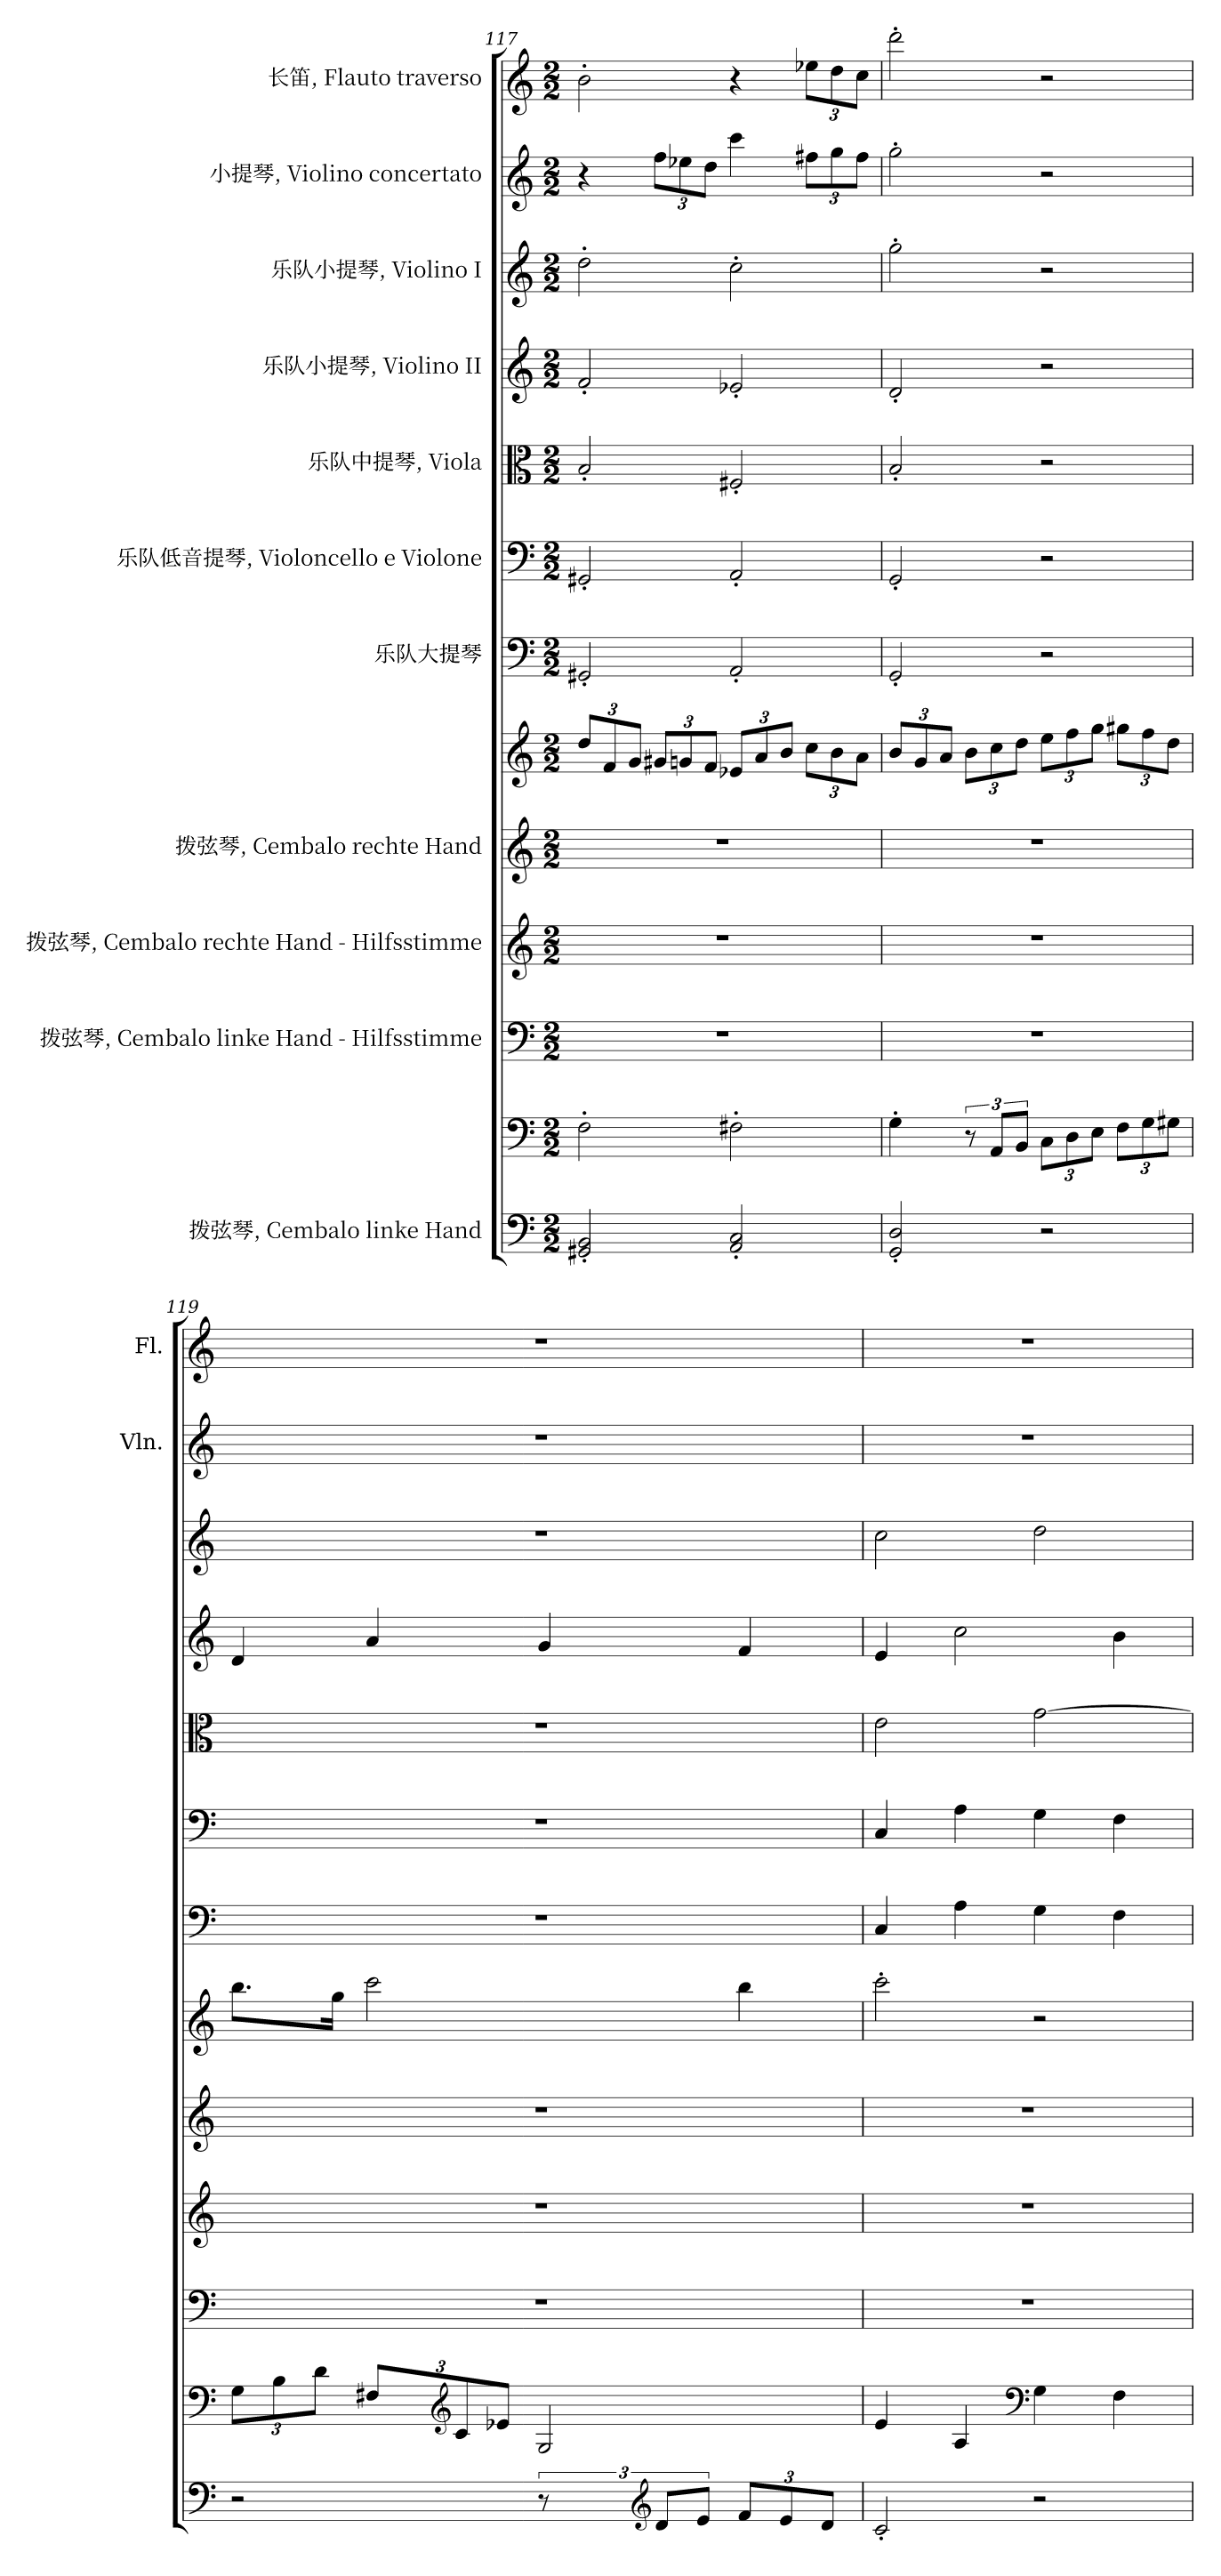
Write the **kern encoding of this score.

**kern	**kern	**kern	**kern	**kern	**kern	**kern	**kern	**kern	**kern	**kern	**kern	**kern
*part11	*part11	*part10	*part9	*part8	*part8	*part7	*part6	*part5	*part4	*part3	*part2	*part1
*staff13	*staff12	*staff11	*staff10	*staff9	*staff8	*staff7	*staff6	*staff5	*staff4	*staff3	*staff2	*staff1
*I"拨弦琴, Cembalo linke Hand	*	*I"拨弦琴, Cembalo linke Hand - Hilfsstimme	*I"拨弦琴, Cembalo rechte Hand - Hilfsstimme	*I"拨弦琴, Cembalo rechte Hand	*	*I"乐队大提琴	*I"乐队低音提琴, Violoncello e Violone	*I"乐队中提琴, Viola	*I"乐队小提琴, Violino II	*I"乐队小提琴, Violino I	*I"小提琴, Violino concertato	*I"长笛, Flauto traverso
*	*	*	*	*	*	*	*	*	*	*	*I'Vln.	*I'Fl.
*clefF4	*clefF4	*clefF4	*clefG2	*clefG2	*clefG2	*clefF4	*clefF4	*clefC3	*clefG2	*clefG2	*clefG2	*clefG2
*	*	*	*	*	*	*	*ITrd7c12	*	*	*	*	*
*k[]	*k[]	*k[]	*k[]	*k[]	*k[]	*k[]	*k[]	*k[]	*k[]	*k[]	*k[]	*k[]
*M2/2	*M2/2	*M2/2	*M2/2	*M2/2	*M2/2	*M2/2	*M2/2	*M2/2	*M2/2	*M2/2	*M2/2	*M2/2
*	*	*	*	*	*Xbrackettup	*	*	*	*	*	*	*
=117	=117	=117	=117	=117	=117	=117	=117	=117	=117	=117	=117	=117
2GG#X/' 2BB/'	2F'\	1r	1r	1r	12dd/L	2GG#X'/	2GGG#X'/	2B'/	2f'/	2dd'\	4r	2b'\
.	.	.	.	.	12f/	.	.	.	.	.	.	.
.	.	.	.	.	12g/J	.	.	.	.	.	.	.
*	*	*	*	*	*	*	*	*	*	*	*Xbrackettup	*
.	.	.	.	.	12g#X/L	.	.	.	.	.	12ff\L	.
.	.	.	.	.	12gn/	.	.	.	.	.	12ee-X\	.
.	.	.	.	.	12f/J	.	.	.	.	.	12dd\J	.
2AA/' 2C/'	2F#X'\	.	.	.	12e-X/L	2AA'/	2AAA'/	2F#X'/	2e-X'/	2cc'\	4ccc\	4r
.	.	.	.	.	12a/	.	.	.	.	.	.	.
.	.	.	.	.	12b/J	.	.	.	.	.	.	.
*	*	*	*	*	*	*	*	*	*	*	*	*Xbrackettup
.	.	.	.	.	12cc\L	.	.	.	.	.	12ff#X\L	12ee-X\L
.	.	.	.	.	12b\	.	.	.	.	.	12gg\	12dd\
.	.	.	.	.	12a\J	.	.	.	.	.	12ff#\J	12cc\J
!!LO:PB:g=z
=118	=118	=118	=118	=118	=118	=118	=118	=118	=118	=118	=118	=118
2GG/' 2D/'	4G'\	1r	1r	1r	12b/L	2GG'/	2GGG'/	2B'/	2d'/	2gg'\	2gg'\	2ddd'\
.	.	.	.	.	12g/	.	.	.	.	.	.	.
.	.	.	.	.	12a/J	.	.	.	.	.	.	.
.	12r	.	.	.	12b\L	.	.	.	.	.	.	.
.	12AA/L	.	.	.	12cc\	.	.	.	.	.	.	.
.	12BB/J	.	.	.	12dd\J	.	.	.	.	.	.	.
*	*Xbrackettup	*	*	*	*	*	*	*	*	*	*	*
2r	12C\L	.	.	.	12ee\L	2r	2r	2r	2r	2r	2r	2r
.	12D\	.	.	.	12ff\	.	.	.	.	.	.	.
.	12E\J	.	.	.	12gg\J	.	.	.	.	.	.	.
.	12F\L	.	.	.	12gg#X\L	.	.	.	.	.	.	.
.	12G\	.	.	.	12ff\	.	.	.	.	.	.	.
.	12G#X\J	.	.	.	12dd\J	.	.	.	.	.	.	.
=119	=119	=119	=119	=119	=119	=119	=119	=119	=119	=119	=119	=119
2r	12G\L	1r	1r	1r	8.bb\L	1r	1r	1r	4d/	1r	1r	1r
.	12B\	.	.	.	.	.	.	.	.	.	.	.
.	12d\J	.	.	.	.	.	.	.	.	.	.	.
.	.	.	.	.	16gg\Jk	.	.	.	.	.	.	.
.	12F#X/L	.	.	.	2ccc\	.	.	.	4a/	.	.	.
*	*clefG2	*	*	*	*	*	*	*	*	*	*	*
.	12c/	.	.	.	.	.	.	.	.	.	.	.
.	12e-X/J	.	.	.	.	.	.	.	.	.	.	.
12r	2G/	.	.	.	.	.	.	.	4g/	.	.	.
*clefG2	*	*	*	*	*	*	*	*	*	*	*	*
12d/L	.	.	.	.	.	.	.	.	.	.	.	.
12e/J	.	.	.	.	.	.	.	.	.	.	.	.
*Xbrackettup	*	*	*	*	*	*	*	*	*	*	*	*
12f/L	.	.	.	.	4bb\	.	.	.	4f/	.	.	.
12e/	.	.	.	.	.	.	.	.	.	.	.	.
12d/J	.	.	.	.	.	.	.	.	.	.	.	.
=120	=120	=120	=120	=120	=120	=120	=120	=120	=120	=120	=120	=120
2c'/	4e/	1r	1r	1r	2ccc'\	4C/	4CC/	2e\	4e/	2cc\	1r	1r
.	4A/	.	.	.	.	4A\	4AA\	.	2cc\	.	.	.
*	*clefF4	*	*	*	*	*	*	*	*	*	*	*
2r	4G\	.	.	.	2r	4G\	4GG\	[2g\	.	2dd\	.	.
.	4F\	.	.	.	.	4F\	4FF\	.	4b\	.	.	.
=	=	=	=	=	=	=	=	=	=	=	=	=
*-	*-	*-	*-	*-	*-	*-	*-	*-	*-	*-	*-	*-
